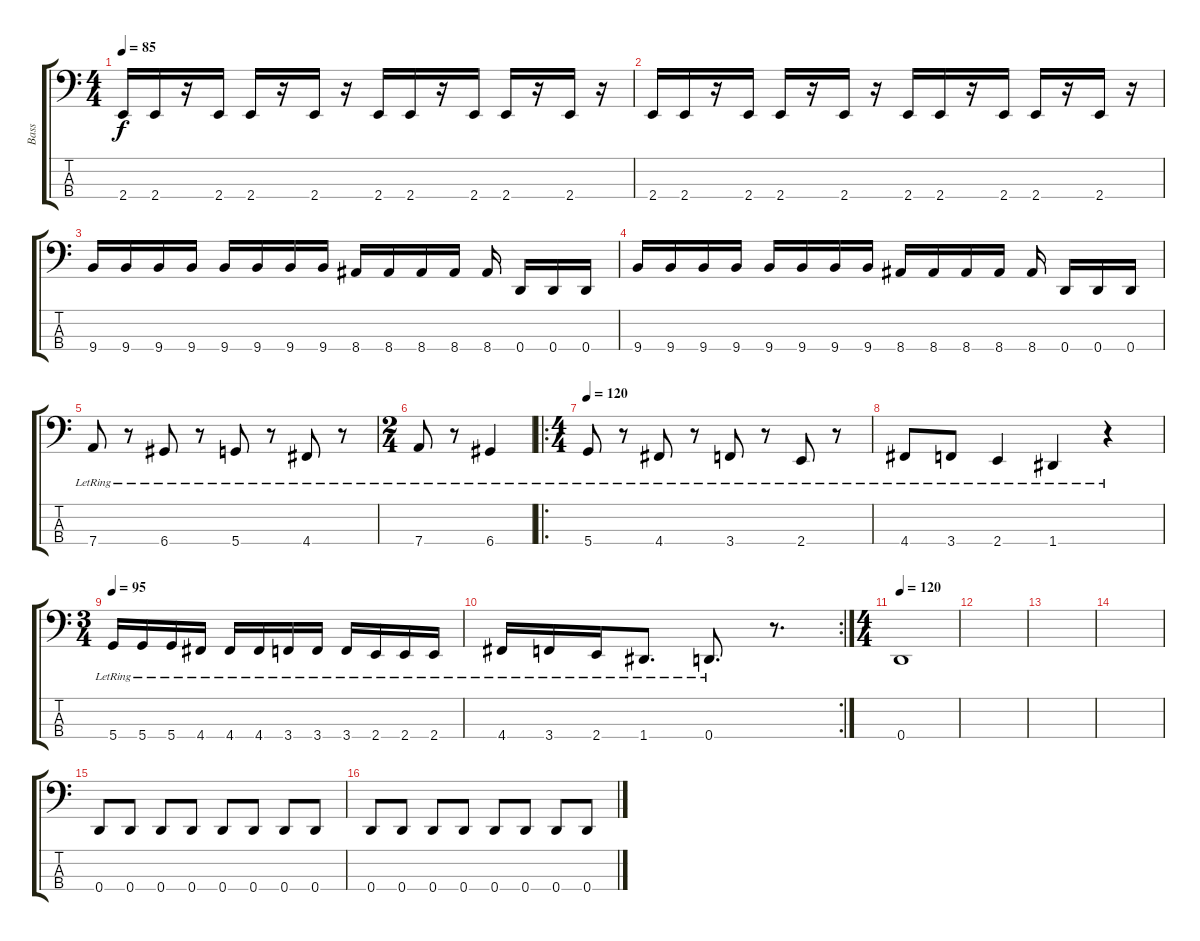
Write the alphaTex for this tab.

\track ("Bass" "Bass") {instrument electricbasspick}
\staff {score tabs}
\tuning (G2 D2 A1 D1) {hide}
\ts (4 4)
\tempo 85
\clef f4
\ks c
2.4.16{dy f} 2.4.16 r.16 2.4.16 2.4.16 r.16 2.4.16 r.16 2.4.16 2.4.16 r.16{beam split} 2.4.16 2.4.16 r.16 2.4.16 r.16 |
2.4.16 2.4.16 r.16 2.4.16 2.4.16 r.16 2.4.16 r.16 2.4.16 2.4.16 r.16{beam split} 2.4.16 2.4.16 r.16 2.4.16 r.16 |
9.4.16 9.4.16 9.4.16 9.4.16 9.4.16 9.4.16 9.4.16 9.4.16 8.4.16 8.4.16 8.4.16 8.4.16 8.4.16{beam split} 0.4.16 0.4.16 0.4.16 |
9.4.16 9.4.16 9.4.16 9.4.16 9.4.16 9.4.16 9.4.16 9.4.16 8.4.16 8.4.16 8.4.16 8.4.16 8.4.16{beam split} 0.4.16 0.4.16 0.4.16 |
7.4{lr}.8 r.8 6.4{lr}.8 r.8 5.4{lr}.8 r.8 4.4{lr}.8 r.8 |
\ts (2 4)
7.4{lr}.8 r.8 6.4{lr}.4 |
\ro
\ts (4 4)
\tempo 120
5.4{lr}.8 r.8 4.4{lr}.8 r.8 3.4{lr}.8 r.8 2.4{lr}.8 r.8 |
4.4{lr}.8 3.4{lr}.8{beam merge} 2.4{lr}.4 1.4{lr}.4 r.4 |
\ts (3 4)
\tempo 95
5.4{lr}.16 5.4{lr}.16 5.4{lr}.16 4.4{lr}.16 4.4{lr}.16 4.4{lr}.16 3.4{lr}.16 3.4{lr}.16 3.4{lr}.16 2.4{lr}.16 2.4{lr}.16 2.4{lr}.16 |
\rc 2
4.4{lr}.16 3.4{lr}.16 2.4{lr}.16 1.4{lr}.8{d} 0.4{lr}.8{d} r.8{d} |
\ts (4 4)
\tempo 120
0.4.1 |
|
|
|
0.4.8 0.4.8 0.4.8 0.4.8 0.4.8 0.4.8 0.4.8 0.4.8 |
0.4.8 0.4.8 0.4.8 0.4.8 0.4.8 0.4.8 0.4.8 0.4.8
